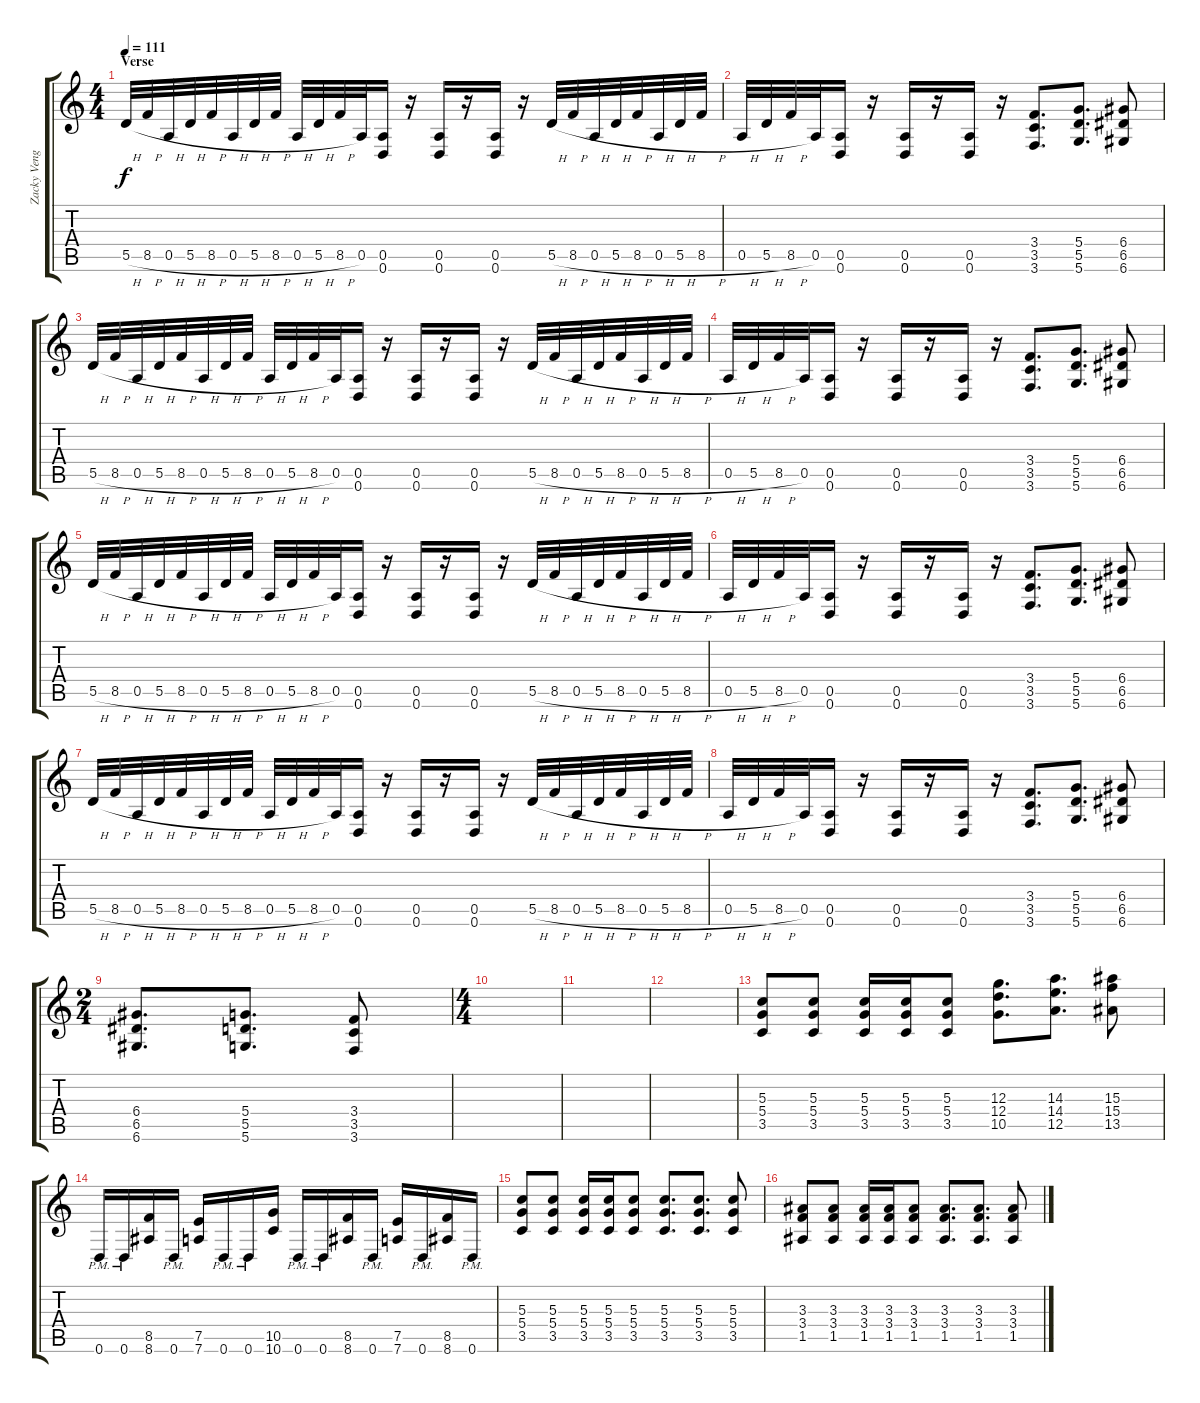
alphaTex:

\track ("Zacky Vengeance" "Zacky Veng") {instrument distortionguitar}
\staff {score tabs}
\tuning (E4 B3 G3 D3 A2 D2) {hide}
\ts (4 4)
\section ("" "Verse")
\tempo 111
\clef g2
\ks c
5.5{h}.32{dy f} 8.5{h}.32 0.5{h}.32 5.5{h}.32 8.5{h}.32 0.5{h}.32 5.5{h}.32 8.5{h}.32 0.5{h}.32 5.5{h}.32 8.5{h}.32 0.5.32 (0.5 0.6).16 r.16 (0.5 0.6).16 r.16 (0.5 0.6).16 r.16 5.5{h}.32 8.5{h}.32 0.5{h}.32 5.5{h}.32 8.5{h}.32 0.5{h}.32 5.5{h}.32 8.5{h}.32 |
0.5{h}.32 5.5{h}.32 8.5{h}.32 0.5.32 (0.5 0.6).16 r.16 (0.5 0.6).16 r.16 (0.5 0.6).16 r.16 (3.4 3.5 3.6).8{d} (5.4 5.5 5.6).8{d} (6.4 6.5 6.6).8 |
5.5{h}.32 8.5{h}.32 0.5{h}.32 5.5{h}.32 8.5{h}.32 0.5{h}.32 5.5{h}.32 8.5{h}.32 0.5{h}.32 5.5{h}.32 8.5{h}.32 0.5.32 (0.5 0.6).16 r.16 (0.5 0.6).16 r.16 (0.5 0.6).16 r.16 5.5{h}.32 8.5{h}.32 0.5{h}.32 5.5{h}.32 8.5{h}.32 0.5{h}.32 5.5{h}.32 8.5{h}.32 |
0.5{h}.32 5.5{h}.32 8.5{h}.32 0.5.32 (0.5 0.6).16 r.16 (0.5 0.6).16 r.16 (0.5 0.6).16 r.16 (3.4 3.5 3.6).8{d} (5.4 5.5 5.6).8{d} (6.4 6.5 6.6).8 |
5.5{h}.32 8.5{h}.32 0.5{h}.32 5.5{h}.32 8.5{h}.32 0.5{h}.32 5.5{h}.32 8.5{h}.32 0.5{h}.32 5.5{h}.32 8.5{h}.32 0.5.32 (0.5 0.6).16 r.16 (0.5 0.6).16 r.16 (0.5 0.6).16 r.16 5.5{h}.32 8.5{h}.32 0.5{h}.32 5.5{h}.32 8.5{h}.32 0.5{h}.32 5.5{h}.32 8.5{h}.32 |
0.5{h}.32 5.5{h}.32 8.5{h}.32 0.5.32 (0.5 0.6).16 r.16 (0.5 0.6).16 r.16 (0.5 0.6).16 r.16 (3.4 3.5 3.6).8{d} (5.4 5.5 5.6).8{d} (6.4 6.5 6.6).8 |
5.5{h}.32 8.5{h}.32 0.5{h}.32 5.5{h}.32 8.5{h}.32 0.5{h}.32 5.5{h}.32 8.5{h}.32 0.5{h}.32 5.5{h}.32 8.5{h}.32 0.5.32 (0.5 0.6).16 r.16 (0.5 0.6).16 r.16 (0.5 0.6).16 r.16 5.5{h}.32 8.5{h}.32 0.5{h}.32 5.5{h}.32 8.5{h}.32 0.5{h}.32 5.5{h}.32 8.5{h}.32 |
0.5{h}.32 5.5{h}.32 8.5{h}.32 0.5.32 (0.5 0.6).16 r.16 (0.5 0.6).16 r.16 (0.5 0.6).16 r.16 (3.4 3.5 3.6).8{d} (5.4 5.5 5.6).8{d} (6.4 6.5 6.6).8 |
\ts (2 4)
(6.4 6.5 6.6).8{d} (5.4 5.5 5.6).8{d} (3.4 3.5 3.6).8 |
\ts (4 4)
|
|
|
(5.3 5.4 3.5).8 (5.3 5.4 3.5).8 (5.3 5.4 3.5).16 (5.3 5.4 3.5).16 (5.3 5.4 3.5).8 (12.3 12.4 10.5).8{d} (14.3 14.4 12.5).8{d} (15.3 15.4 13.5).8 |
0.6{pm}.16 0.6{pm}.16 (8.5 8.6).16 0.6{pm}.16 (7.5 7.6).16 0.6{pm}.16 0.6{pm}.16 (10.5 10.6).16 0.6{pm}.16 0.6{pm}.16 (8.5 8.6).16 0.6{pm}.16 (7.5 7.6).16 0.6{pm}.16 (8.5 8.6).16 0.6{pm}.16 |
(5.3 5.4 3.5).8 (5.3 5.4 3.5).8 (5.3 5.4 3.5).16 (5.3 5.4 3.5).16 (5.3 5.4 3.5).8 (5.3 5.4 3.5).8{d} (5.3 5.4 3.5).8{d} (5.3 5.4 3.5).8 |
(3.3 3.4 1.5).8 (3.3 3.4 1.5).8 (3.3 3.4 1.5).16 (3.3 3.4 1.5).16 (3.3 3.4 1.5).8 (3.3 3.4 1.5).8{d} (3.3 3.4 1.5).8{d} (3.3 3.4 1.5).8
